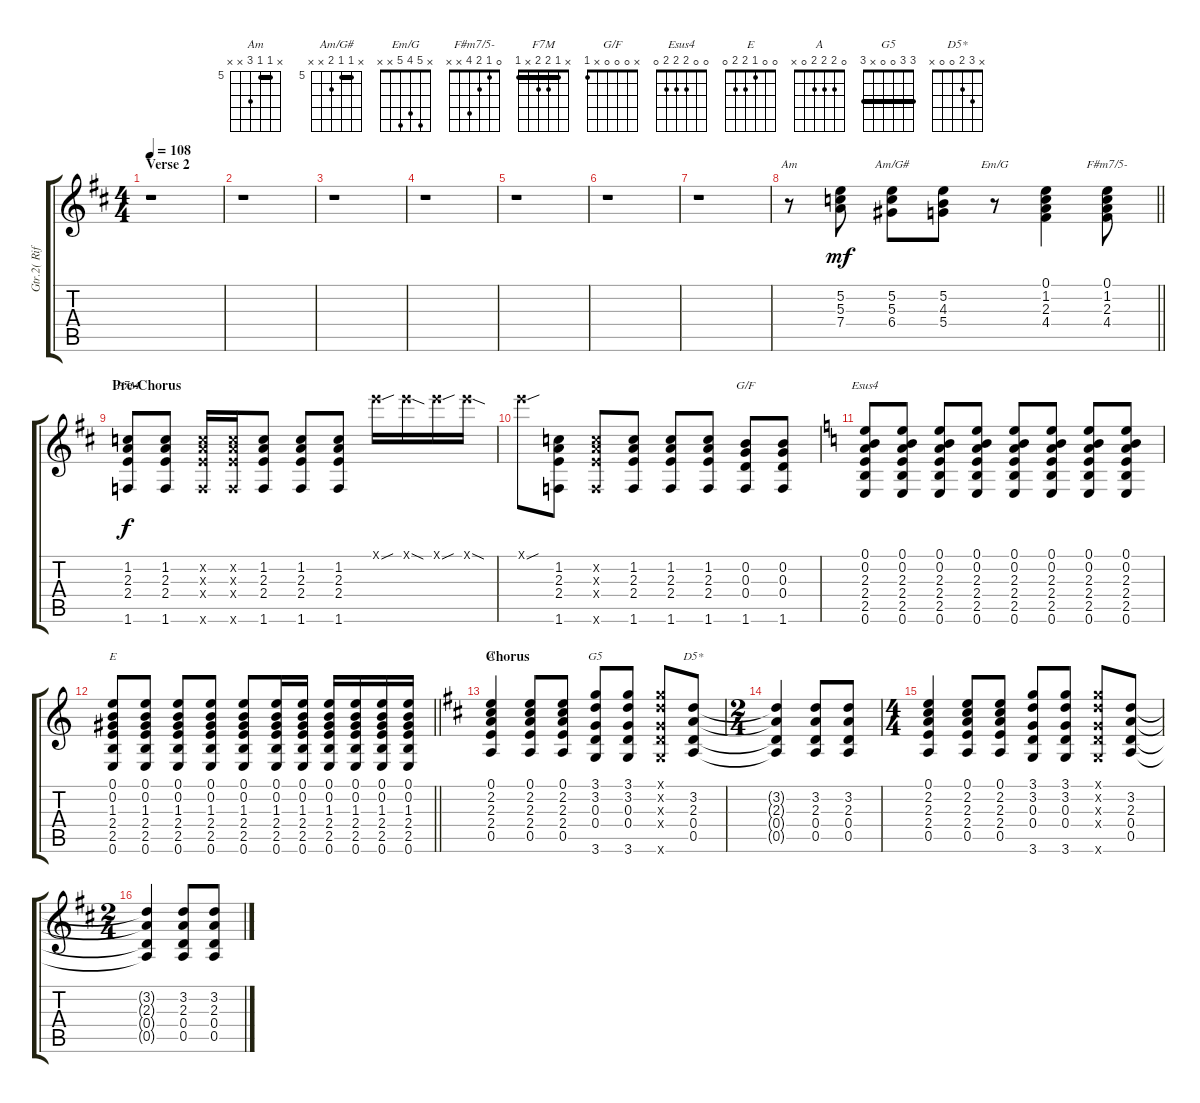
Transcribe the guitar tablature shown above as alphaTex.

\track ("Gtr.2( Riff )" "Gtr.2( Rif") {instrument distortionguitar}
\staff {score tabs}
\tuning (E4 B3 G3 D3 A2 E2) {hide}
\chord ("Am" x 5 5 7 x x) {firstfret 5 barre 5}
\chord ("Am/G#" x 5 5 6 x x) {firstfret 5 barre 5}
\chord ("Em/G" x 5 4 5 x x)
\chord ("F#m7/5-" 0 1 2 4 x x)
\chord ("F7M" x 1 2 2 x 1) {barre 1}
\chord ("G/F" x 0 0 0 x 1)
\chord ("Esus4" 0 0 2 2 2 0)
\chord ("E" 0 0 1 2 2 0)
\chord ("A" 0 2 2 2 0 x)
\chord ("G5" 3 3 0 0 x 3) {barre 3}
\chord ("D5*" x 3 2 0 0 x)
\ts (4 4)
\section ("" "Verse 2")
\tempo 108
\clef g2
\ks d
r.1{dy f} |
r.1 |
r.1 |
r.1 |
r.1 |
r.1 |
r.1 |
\barLineRight lightlight
r.8{ch "Am" instrument distortionguitar} (5.2 5.3 7.4).8{dy mf} (5.2 5.3 6.4).8{ch "Am/G#"} (5.2 4.3 5.4).8 r.8{ch "Em/G"} (0.1 1.2 2.3 4.4).4 (0.1 1.2 2.3 4.4).8{ch "F#m7/5-"} |
\section ("" "Pre-Chorus")
(1.2 2.3 2.4 1.6).8{ch "F7M" dy f} (1.2 2.3 2.4 1.6).8 (1.2{x} 2.3{x} 2.4{x} 1.6{x}).16 (1.2{x} 2.3{x} 2.4{x} 1.6{x}).16 (1.2 2.3 2.4 1.6).8 (1.2 2.3 2.4 1.6).8 (1.2 2.3 2.4 1.6).8 12.1{sou x}.16 12.1{sod x}.16 12.1{sou x}.16 12.1{sod x}.16 |
12.1{sou x}.8 (1.2 2.3 2.4 1.6).8 (1.2{x} 2.3{x} 2.4{x} 1.6{x}).8 (1.2 2.3 2.4 1.6).8 (1.2 2.3 2.4 1.6).8 (1.2 2.3 2.4 1.6).8 (0.2 0.3 0.4 1.6).8{ch "G/F"} (0.2 0.3 0.4 1.6).8 |
\ks c
(0.1 0.2 2.3 2.4 2.5 0.6).8{ch "Esus4"} (0.1 0.2 2.3 2.4 2.5 0.6).8 (0.1 0.2 2.3 2.4 2.5 0.6).8 (0.1 0.2 2.3 2.4 2.5 0.6).8 (0.1 0.2 2.3 2.4 2.5 0.6).8 (0.1 0.2 2.3 2.4 2.5 0.6).8 (0.1 0.2 2.3 2.4 2.5 0.6).8 (0.1 0.2 2.3 2.4 2.5 0.6).8 |
\barLineRight lightlight
(0.1 0.2 1.3 2.4 2.5 0.6).8{ch "E"} (0.1 0.2 1.3 2.4 2.5 0.6).8 (0.1 0.2 1.3 2.4 2.5 0.6).8 (0.1 0.2 1.3 2.4 2.5 0.6).8 (0.1 0.2 1.3 2.4 2.5 0.6).8 (0.1 0.2 1.3 2.4 2.5 0.6).16 (0.1 0.2 1.3 2.4 2.5 0.6).16 (0.1 0.2 1.3 2.4 2.5 0.6).16 (0.1 0.2 1.3 2.4 2.5 0.6).16 (0.1 0.2 1.3 2.4 2.5 0.6).16 (0.1 0.2 1.3 2.4 2.5 0.6).16 |
\section ("" "Chorus")
\ks d
(0.1 2.2 2.3 2.4 0.5).4{ch "A"} (0.1 2.2 2.3 2.4 0.5).8 (0.1 2.2 2.3 2.4 0.5).8 (3.1 3.2 0.3 0.4 3.6).8{ch "G5"} (3.1 3.2 0.3 0.4 3.6).8 (3.1{x} 3.2{x} 0.3{x} 0.4{x} 3.6{x}).8 (3.2 2.3 0.4 0.5).8{ch "D5*"} |
\ts (2 4)
(3.2{t} 2.3{t} 0.4{t} 0.5{t}).4 (3.2 2.3 0.4 0.5).8 (3.2 2.3 0.4 0.5).8 |
\ts (4 4)
(0.1 2.2 2.3 2.4 0.5).4 (0.1 2.2 2.3 2.4 0.5).8 (0.1 2.2 2.3 2.4 0.5).8 (3.1 3.2 0.3 0.4 3.6).8 (3.1 3.2 0.3 0.4 3.6).8 (3.1{x} 3.2{x} 0.3{x} 0.4{x} 3.6{x}).8 (3.2 2.3 0.4 0.5).8 |
\ts (2 4)
(3.2{t} 2.3{t} 0.4{t} 0.5{t}).4 (3.2 2.3 0.4 0.5).8 (3.2 2.3 0.4 0.5).8
